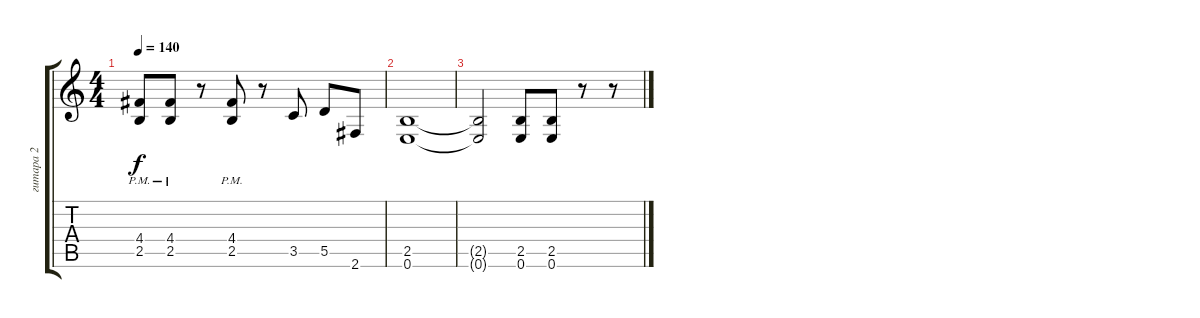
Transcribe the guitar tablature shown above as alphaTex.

\track ("гитара 2" "гитара 2") {instrument distortionguitar bank 30}
\staff {score tabs}
\tuning (E4 B3 G3 D3 A2 E2) {hide}
\ts (4 4)
\tempo 140
\clef g2
\ks c
(4.4{pm} 2.5{pm}).8{dy f} (4.4{pm} 2.5{pm}).8 r.8 (4.4{pm} 2.5{pm}).8 r.8 3.5.8 5.5.8 2.6.8 |
(2.5 0.6).1 |
(2.5{t} 0.6{t}).2 (2.5 0.6).8 (2.5 0.6).8 r.8 r.8
